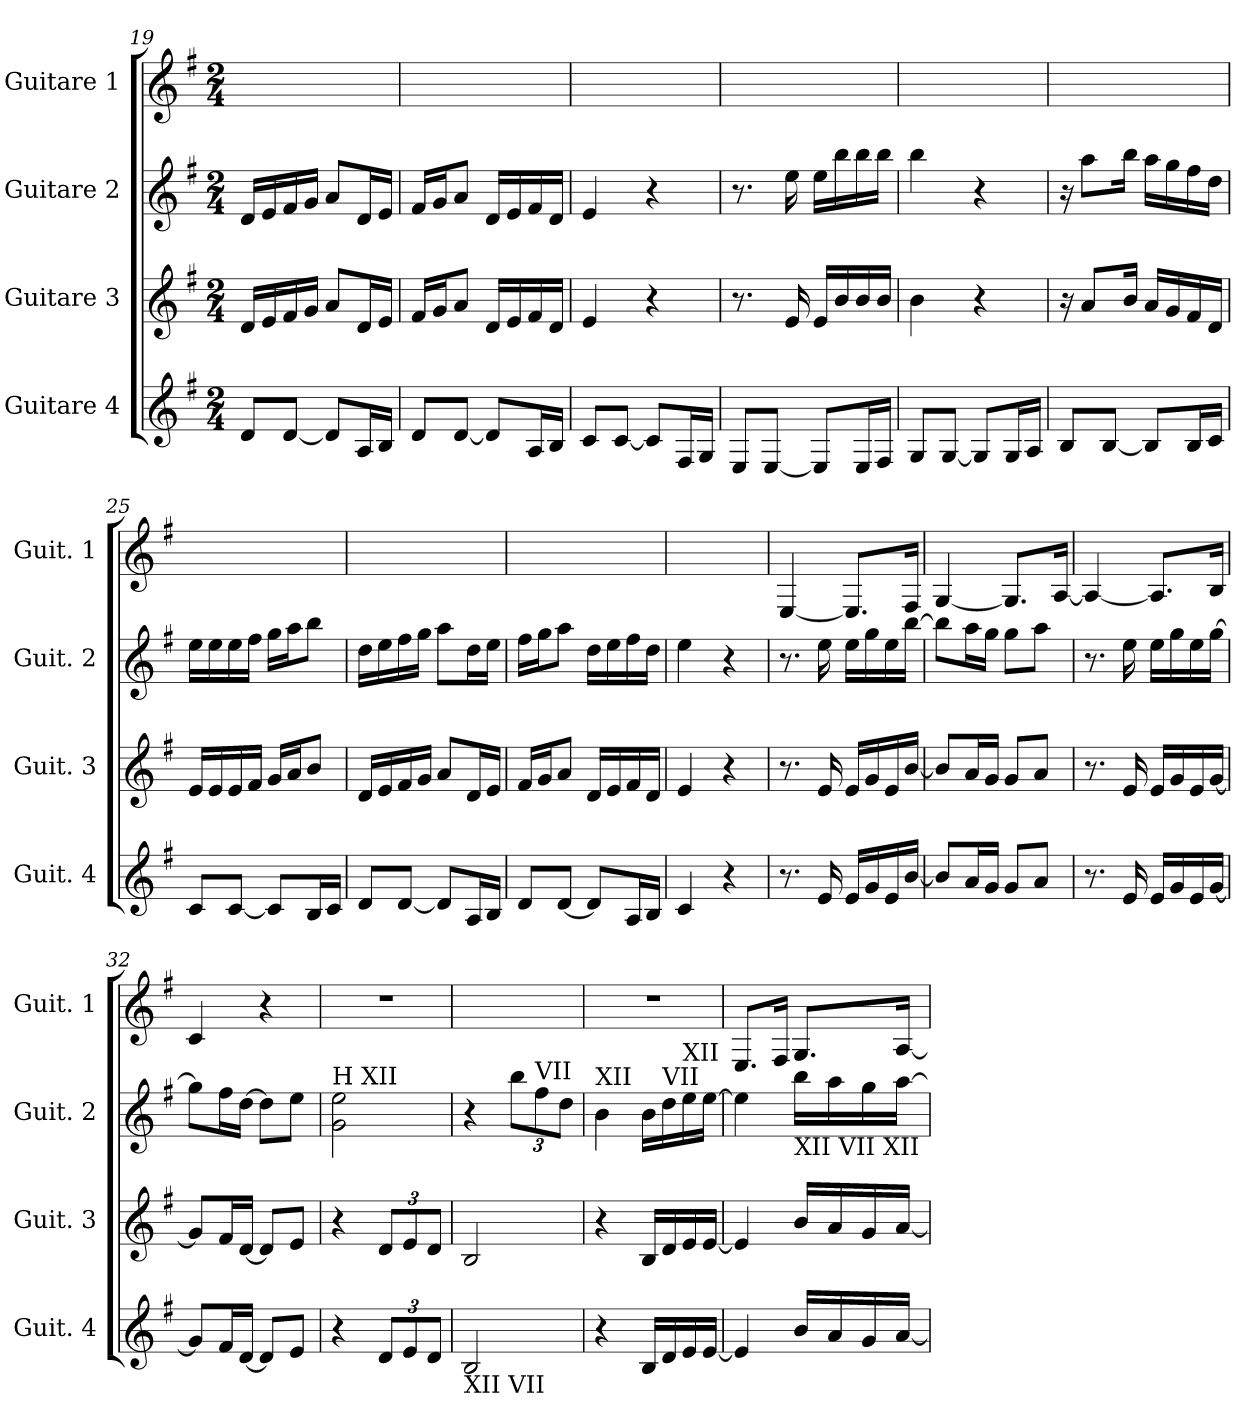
**kern	**kern	**kern	**kern
*part4	*part3	*part2	*part1
*staff4	*staff3	*staff2	*staff1
*I"Guitare 4	*I"Guitare 3	*I"Guitare 2	*I"Guitare 1
*I'Guit. 4	*I'Guit. 3	*I'Guit. 2	*I'Guit. 1
*clefG2	*clefG2	*clefG2	*clefG2
*ITrd7c12	*ITrd7c12	*ITrd7c12	*ITrd7c12
*k[f#]	*k[f#]	*k[f#]	*k[f#]
*G:	*G:	*G:	*G:
*M2/4	*M2/4	*M2/4	*M2/4
=19	=19	=19	=19
8D/L	16D/LL	16D/LL	2d\yy
.	16E/	16E/	.
[8D/J	16F#/	16F#/	.
.	16G/JJ	16G/JJ	.
8D/L]	8A/L	8A/L	.
16AA/L	16D/L	16D/L	.
16BB/JJ	16E/JJ	16E/JJ	.
=20	=20	=20	=20
8D/L	16F#/LL	16F#/LL	2d\yy
.	16G/J	16G/J	.
[8D/J	8A/J	8A/J	.
8D/L]	16D/LL	16D/LL	.
.	16E/	16E/	.
16AA/L	16F#/	16F#/	.
16BB/JJ	16D/JJ	16D/JJ	.
!!LO:PB:g=z
=21	=21	=21	=21
8C/L	4E/	4E/	2c\yy
[8C/J	.	.	.
8C/L]	4r	4r	.
16FF#/L	.	.	.
16GG/JJ	.	.	.
=22	=22	=22	=22
8EE/L	8.r	8.r	2E/yy
[8EE/J	.	.	.
.	16E/	16e\	.
8EE/L]	16E/LL	16e\LL	.
.	16B/	16b\	.
16EE/L	16B/	16b\	.
16FF#/JJ	16B/JJ	16b\JJ	.
=23	=23	=23	=23
8GG/L	4B\	4b\	2G/yy
[8GG/J	.	.	.
8GG/L]	4r	4r	.
16GG/L	.	.	.
16AA/JJ	.	.	.
=24	=24	=24	=24
8BB/L	16r	16r	2B\yy
.	8A/L	8a\L	.
[8BB/J	.	.	.
.	16B/Jk	16b\Jk	.
8BB/L]	16A/LL	16a\LL	.
.	16G/	16g\	.
16BB/L	16F#/	16f#\	.
16C/JJ	16D/JJ	16d\JJ	.
!!LO:LB:g=z
=25	=25	=25	=25
8C/L	16E/LL	16e\LL	4c\yy
.	16E/	16e\	.
[8C/J	16E/	16e\	.
.	16F#/JJ	16f#\JJ	.
8C/L]	16G/LL	16g\LL	4B\yy
.	16A/J	16a\J	.
16BB/L	8B/J	8b\J	.
16C/JJ	.	.	.
=26	=26	=26	=26
8D/L	16D/LL	16d\LL	2d\yy
.	16E/	16e\	.
[8D/J	16F#/	16f#\	.
.	16G/JJ	16g\JJ	.
8D/L]	8A/L	8a\L	.
16AA/L	16D/L	16d\L	.
16BB/JJ	16E/JJ	16e\JJ	.
=27	=27	=27	=27
8D/L	16F#/LL	16f#\LL	2d\yy
.	16G/J	16g\J	.
[8D/J	8A/J	8a\J	.
8D/L]	16D/LL	16d\LL	.
.	16E/	16e\	.
16AA/L	16F#/	16f#\	.
16BB/JJ	16D/JJ	16d\JJ	.
=28	=28	=28	=28
4C/	4E/	4e\	2c\yy
4r	4r	4r	.
!!LO:LB:g=z
=29	=29	=29	=29
8.r	8.r	8.r	[4EE/
16E/	16E/	16e\	.
16E/LL	16E/LL	16e\LL	8.EE/L]
16G/	16G/	16g\	.
16E/	16E/	16e\	.
[16B/JJ	[16B/JJ	[16b\JJ	16FF#/Jk
=30	=30	=30	=30
8B/L]	8B/L]	8b\L]	[4GG/
16A/L	16A/L	16a\L	.
16G/JJ	16G/JJ	16g\JJ	.
8G/L	8G/L	8g\L	8.GG/L]
8A/J	8A/J	8a\J	.
.	.	.	[16AA/Jk
=31	=31	=31	=31
8.r	8.r	8.r	4AA/_
16E/	16E/	16e\	.
16E/LL	16E/LL	16e\LL	8.AA/L]
16G/	16G/	16g\	.
16E/	16E/	16e\	.
[16G/JJ	[16G/JJ	[16g\JJ	16BB/Jk
=32	=32	=32	=32
8G/L]	8G/L]	8g\L]	4C/
16F#/L	16F#/L	16f#\L	.
[16D/JJ	[16D/JJ	[16d\JJ	.
8D/L]	8D/L]	8d\L]	4r
8E/J	8E/J	8e\J	.
!!LO:PB:g=z
=33	=33	=33	=33
!	!	!LO:TX:a:t=H XII	!
4r	4r	2G\ 2e\	2r
12D/L	12D/L	.	.
12E/	12E/	.	.
12D/J	12D/J	.	.
=34	=34	=34	=34
!LO:TX:b:t=XII        VII	!	!	!
2BB/	2BB/	4r	2B\yy
.	.	12b\L	.
!	!	!LO:TX:a:t=VII	!
.	.	12f#\	.
.	.	12d\J	.
=35	=35	=35	=35
!	!	!LO:TX:a:t=XII	!
4r	4r	4B\	2r
16BB/LL	16BB/LL	16B\LL	.
!	!	!LO:TX:a:t=VII	!
16D/	16D/	16d\	.
!	!	!LO:TX:a:t=XII	!
16E/	16E/	16e\	.
[16E/JJ	[16E/JJ	[16e\JJ	.
=36	=36	=36	=36
4E/]	4E/]	4e\]	8.EE/L
.	.	.	16FF#/Jk
!	!	!LO:TX:b:t=XII   VII  XII	!
16B/LL	16B/LL	16b\LL	8.GG/L
16A/	16A/	16a\	.
16G/	16G/	16g\	.
[16A/JJ	[16A/JJ	[16a\JJ	[16AA/Jk
=	=	=	=
*-	*-	*-	*-
